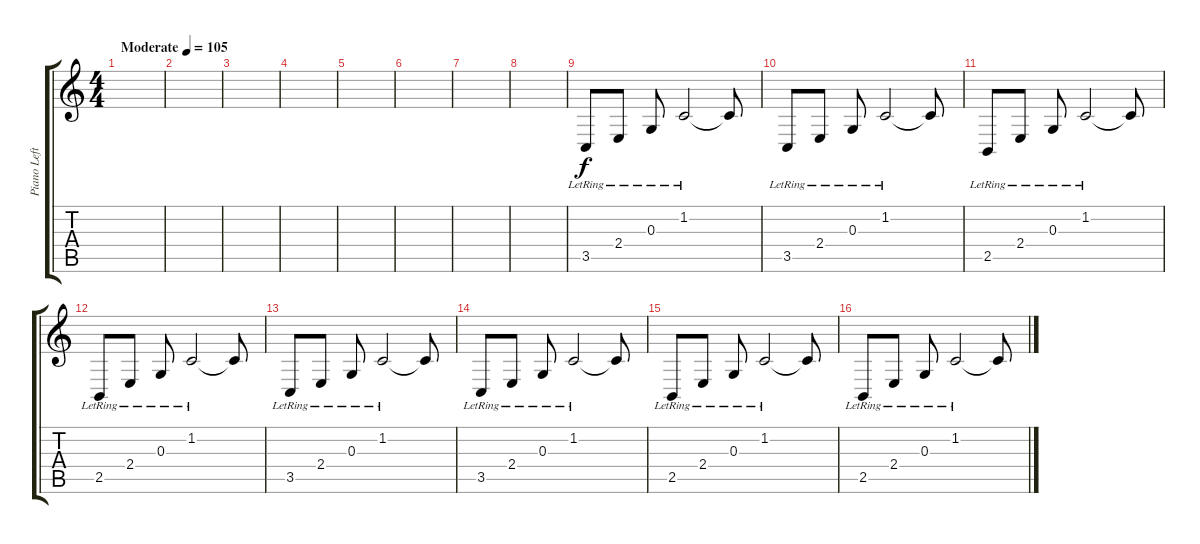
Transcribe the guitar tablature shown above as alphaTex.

\track ("Piano Left Hand" "Piano Left") {instrument acousticgrandpiano}
\staff {score tabs}
\tuning (E4 B3 G3 D3 A2 E2) {hide}
\ts (4 4)
\tempo (105 "Moderate")
\clef g2
\ks c
|
|
|
|
|
|
|
|
3.5{lr}.8 2.4{lr}.8 0.3{lr}.8 1.2{lr}.2 1.2{t}.8 |
3.5{lr}.8 2.4{lr}.8 0.3{lr}.8 1.2{lr}.2 1.2{t}.8 |
2.5{lr}.8 2.4{lr}.8 0.3{lr}.8 1.2{lr}.2 1.2{t}.8 |
2.5{lr}.8 2.4{lr}.8 0.3{lr}.8 1.2{lr}.2 1.2{t}.8 |
3.5{lr}.8 2.4{lr}.8 0.3{lr}.8 1.2{lr}.2 1.2{t}.8 |
3.5{lr}.8 2.4{lr}.8 0.3{lr}.8 1.2{lr}.2 1.2{t}.8 |
2.5{lr}.8 2.4{lr}.8 0.3{lr}.8 1.2{lr}.2 1.2{t}.8 |
2.5{lr}.8 2.4{lr}.8 0.3{lr}.8 1.2{lr}.2 1.2{t}.8
